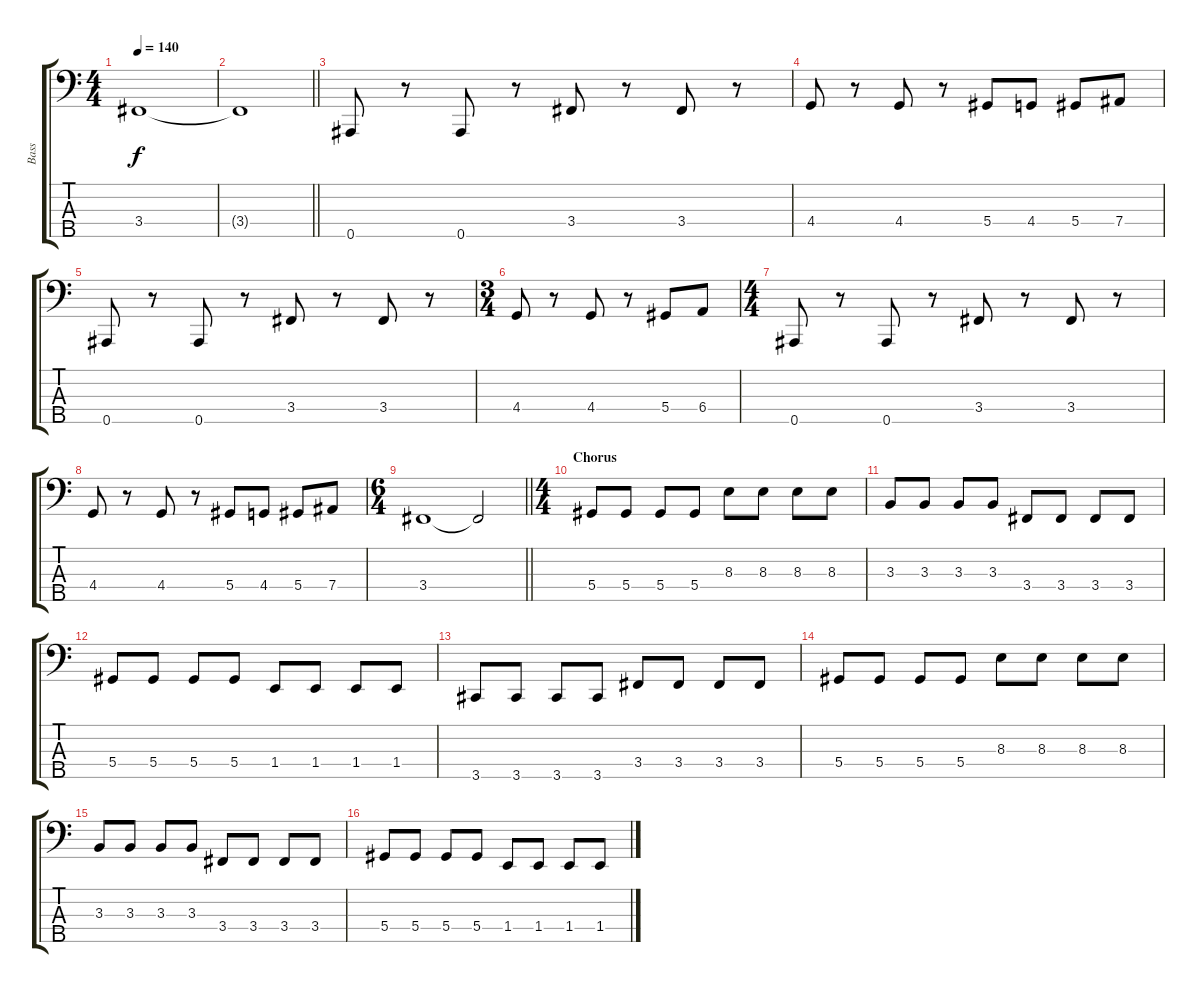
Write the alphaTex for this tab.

\track ("Bass" "Bass") {instrument electricbassfinger}
\staff {score tabs}
\tuning (Gb2 Db2 Ab1 Eb1 Bb0) {hide}
\ts (4 4)
\tempo 140
\clef f4
\ks c
3.4.1{dy f} |
\barLineRight lightlight
3.4{t}.1 |
0.5.8 r.8 0.5.8 r.8 3.4.8 r.8 3.4.8 r.8 |
4.4.8 r.8 4.4.8 r.8 5.4.8 4.4.8 5.4.8 7.4.8 |
0.5.8 r.8 0.5.8 r.8 3.4.8 r.8 3.4.8 r.8 |
\ts (3 4)
4.4.8 r.8 4.4.8 r.8 5.4.8 6.4.8 |
\ts (4 4)
0.5.8 r.8 0.5.8 r.8 3.4.8 r.8 3.4.8 r.8 |
4.4.8 r.8 4.4.8 r.8 5.4.8 4.4.8 5.4.8 7.4.8 |
\ts (6 4)
\barLineRight lightlight
3.4.1 3.4{t}.2 |
\ts (4 4)
\section ("" "Chorus")
5.4.8 5.4.8 5.4.8 5.4.8 8.3.8 8.3.8 8.3.8 8.3.8 |
3.3.8 3.3.8 3.3.8 3.3.8 3.4.8 3.4.8 3.4.8 3.4.8 |
5.4.8 5.4.8 5.4.8 5.4.8 1.4.8 1.4.8 1.4.8 1.4.8 |
3.5.8 3.5.8 3.5.8 3.5.8 3.4.8 3.4.8 3.4.8 3.4.8 |
5.4.8 5.4.8 5.4.8 5.4.8 8.3.8 8.3.8 8.3.8 8.3.8 |
3.3.8 3.3.8 3.3.8 3.3.8 3.4.8 3.4.8 3.4.8 3.4.8 |
5.4.8 5.4.8 5.4.8 5.4.8 1.4.8 1.4.8 1.4.8 1.4.8
